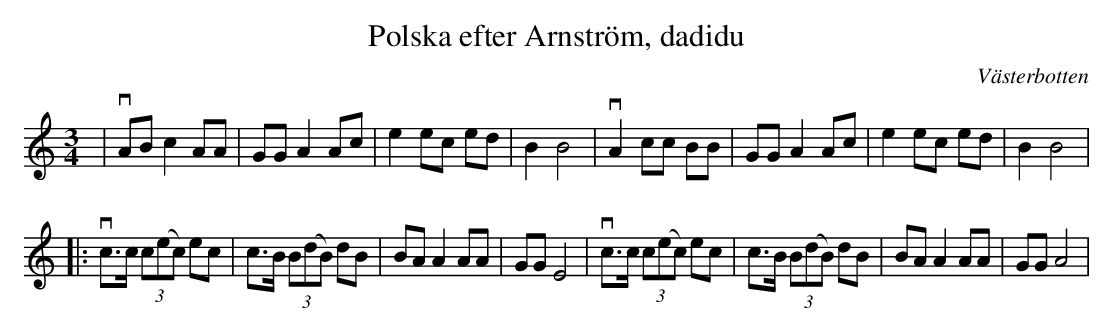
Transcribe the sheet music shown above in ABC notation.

X:1
T:Polska efter Arnström, dadidu
O:Västerbotten
M:3/4
L:1/8
K:Am
| vAB c2 AA | GG A2 Ac | e2 ec ed | B2 B4 | vA2 cc BB | GG A2 Ac | e2 ec ed | B2 B4 |
|: vc>c (3c(ec) ec | c>B (3B(dB) dB | BA A2 AA | GG E4 | vc>c (3c(ec) ec | c>B (3B(dB) dB | BA A2 AA | GG A4 |
